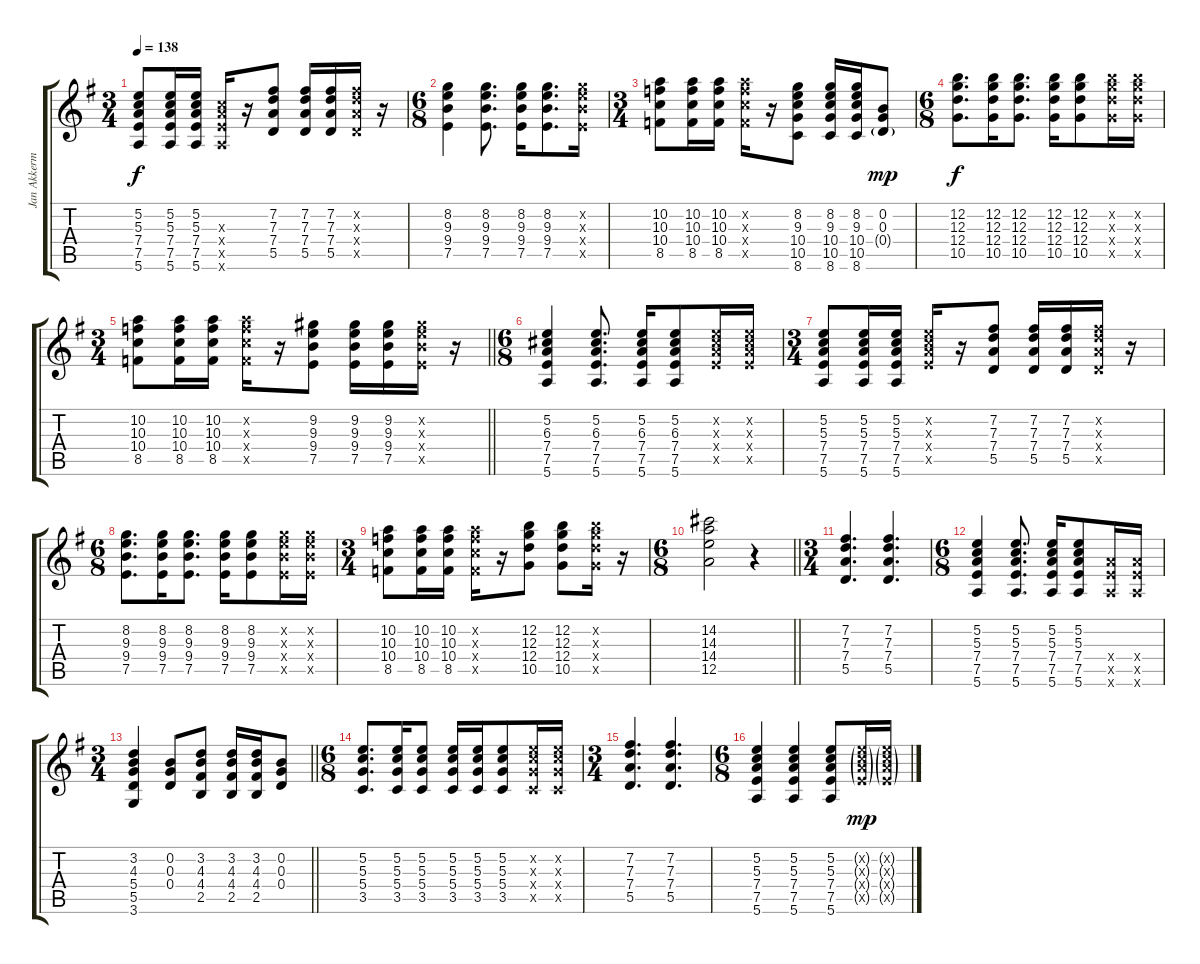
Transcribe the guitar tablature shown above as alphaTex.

\track ("Jan Akkerman Acoustic" "Jan Akkerm") {instrument acousticguitarsteel}
\staff {score tabs}
\tuning (E4 B3 G3 D3 A2 E2) {hide}
\ts (3 4)
\tempo 138
\clef g2
\ks g
(5.2 5.3 7.4 7.5 5.6).8{dy f} (5.2 5.3 7.4 7.5 5.6).16 (5.2 5.3 7.4 7.5 5.6).16 (5.3{x} 7.4{x} 7.5{x} 5.6{x}).16 r.16 (7.2 7.3 7.4 5.5).8 (7.2 7.3 7.4 5.5).16 (7.2 7.3 7.4 5.5).16 (7.2{x} 7.3{x} 7.4{x} 5.5{x}).16 r.16 |
\ts (6 8)
(8.2 9.3 9.4 7.5).4 (8.2 9.3 9.4 7.5).8{d} (8.2 9.3 9.4 7.5).16 (8.2 9.3 9.4 7.5).8{d} (8.2{x} 9.3{x} 9.4{x} 7.5{x}).16 |
\ts (3 4)
(10.2 10.3 10.4 8.5).8 (10.2 10.3 10.4 8.5).16 (10.2 10.3 10.4 8.5).16 (10.2{x} 10.3{x} 10.4{x} 8.5{x}).16 r.16 (8.2 9.3 10.4 10.5 8.6).8 (8.2 9.3 10.4 10.5 8.6).16 (8.2 9.3 10.4 10.5 8.6).16 (0.2 0.3 0.4{g}).8{dy mp} |
\ts (6 8)
(12.2 12.3 12.4 10.5).8{d dy f} (12.2 12.3 12.4 10.5).16 (12.2 12.3 12.4 10.5).8{d} (12.2 12.3 12.4 10.5).16 (12.2 12.3 12.4 10.5).8 (12.2{x} 12.3{x} 12.4{x} 10.5{x}).16 (12.2{x} 12.3{x} 12.4{x} 10.5{x}).16 |
\ts (3 4)
\barLineRight lightlight
(10.2 10.3 10.4 8.5).8 (10.2 10.3 10.4 8.5).16 (10.2 10.3 10.4 8.5).16 (10.2{x} 10.3{x} 10.4{x} 8.5{x}).16 r.16 (9.2 9.3 9.4 7.5).8 (9.2 9.3 9.4 7.5).16 (9.2 9.3 9.4 7.5).16 (9.2{x} 9.3{x} 9.4{x} 7.5{x}).16 r.16 |
\ts (6 8)
(5.2 6.3 7.4 7.5 5.6).4 (5.2 6.3 7.4 7.5 5.6).8{d} (5.2 6.3 7.4 7.5 5.6).16 (5.2 6.3 7.4 7.5 5.6).8 (5.2{x} 6.3{x} 7.4{x} 7.5{x}).16 (5.2{x} 6.3{x} 7.4{x} 7.5{x}).16 |
\ts (3 4)
(5.2 5.3 7.4 7.5 5.6).8 (5.2 5.3 7.4 7.5 5.6).16 (5.2 5.3 7.4 7.5 5.6).16 (5.2{x} 5.3{x} 7.4{x} 7.5{x}).16 r.16 (7.2 7.3 7.4 5.5).8 (7.2 7.3 7.4 5.5).16 (7.2 7.3 7.4 5.5).16 (7.2{x} 7.3{x} 7.4{x} 5.5{x}).16 r.16 |
\ts (6 8)
(8.2 9.3 9.4 7.5).8{d} (8.2 9.3 9.4 7.5).16 (8.2 9.3 9.4 7.5).8{d} (8.2 9.3 9.4 7.5).16 (8.2 9.3 9.4 7.5).8 (8.2{x} 9.3{x} 9.4{x} 7.5{x}).16 (8.2{x} 9.3{x} 9.4{x} 7.5{x}).16 |
\ts (3 4)
(10.2 10.3 10.4 8.5).8 (10.2 10.3 10.4 8.5).16 (10.2 10.3 10.4 8.5).16 (10.2{x} 10.3{x} 10.4{x} 8.5{x}).16 r.16 (12.2 12.3 12.4 10.5).8 (12.2 12.3 12.4 10.5).8 (12.2{x} 12.3{x} 12.4{x} 10.5{x}).16 r.16 |
\ts (6 8)
\barLineRight lightlight
(14.2 14.3 14.4 12.5).2 r.4 |
\ts (3 4)
\section ("" " ")
(7.2 7.3 7.4 5.5).4{d} (7.2 7.3 7.4 5.5).4{d} |
\ts (6 8)
(5.2 5.3 7.4 7.5 5.6).4 (5.2 5.3 7.4 7.5 5.6).8{d} (5.2 5.3 7.4 7.5 5.6).16 (5.2 5.3 7.4 7.5 5.6).8 (7.4{x} 7.5{x} 5.6{x}).16 (7.4{x} 7.5{x} 5.6{x}).16 |
\ts (3 4)
\barLineRight lightlight
(3.2 4.3 5.4 5.5 3.6).4 (0.2 0.3 0.4).8 (3.2 4.3 4.4 2.5).8 (3.2 4.3 4.4 2.5).16 (3.2 4.3 4.4 2.5).16 (0.2 0.3 0.4).8 |
\ts (6 8)
(5.2 5.3 5.4 3.5).8{d} (5.2 5.3 5.4 3.5).16 (5.2 5.3 5.4 3.5).8 (5.2 5.3 5.4 3.5).16 (5.2 5.3 5.4 3.5).16 (5.2 5.3 5.4 3.5).8 (5.2{x} 5.3{x} 5.4{x} 3.5{x}).16 (5.2{x} 5.3{x} 5.4{x} 3.5{x}).16 |
\ts (3 4)
(7.2 7.3 7.4 5.5).4{d} (7.2 7.3 7.4 5.5).4{d} |
\ts (6 8)
(5.2 5.3 7.4 7.5 5.6).4 (5.2 5.3 7.4 7.5 5.6).4 (5.2 5.3 7.4 7.5 5.6).8 (5.2{g x} 5.3{g x} 7.4{g x} 7.5{g x}).16{dy mp} (5.2{g x} 5.3{g x} 7.4{g x} 7.5{g x}).16
